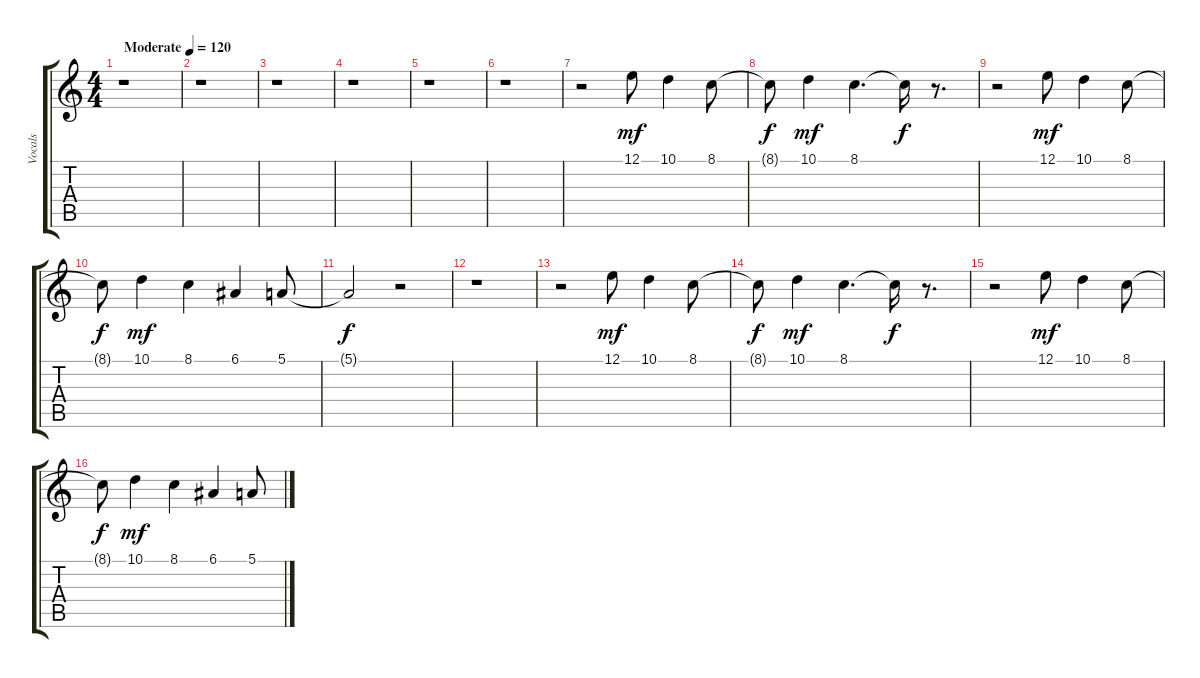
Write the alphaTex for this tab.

\track ("Vocals" "Vocals") {instrument oboe}
\staff {score tabs}
\tuning (E4 B3 G3 D3 A2 E2) {hide}
\ts (4 4)
\tempo (120 "Moderate")
\clef g2
\ks c
r.1{dy mf instrument oboe} |
r.1 |
r.1 |
r.1 |
r.1 |
r.1 |
r.2 12.1.8 10.1.4 8.1.8 |
8.1{t}.8{dy f} 10.1.4{dy mf} 8.1.4{d} 8.1{t}.16{dy f} r.8{d} |
r.2 12.1.8{dy mf} 10.1.4 8.1.8 |
8.1{t}.8{dy f} 10.1.4{dy mf} 8.1.4 6.1.4 5.1.8 |
5.1{t}.2{dy f} r.2 |
r.1 |
r.2 12.1.8{dy mf} 10.1.4 8.1.8 |
8.1{t}.8{dy f} 10.1.4{dy mf} 8.1.4{d} 8.1{t}.16{dy f} r.8{d} |
r.2 12.1.8{dy mf} 10.1.4 8.1.8 |
8.1{t}.8{dy f} 10.1.4{dy mf} 8.1.4 6.1.4 5.1.8
